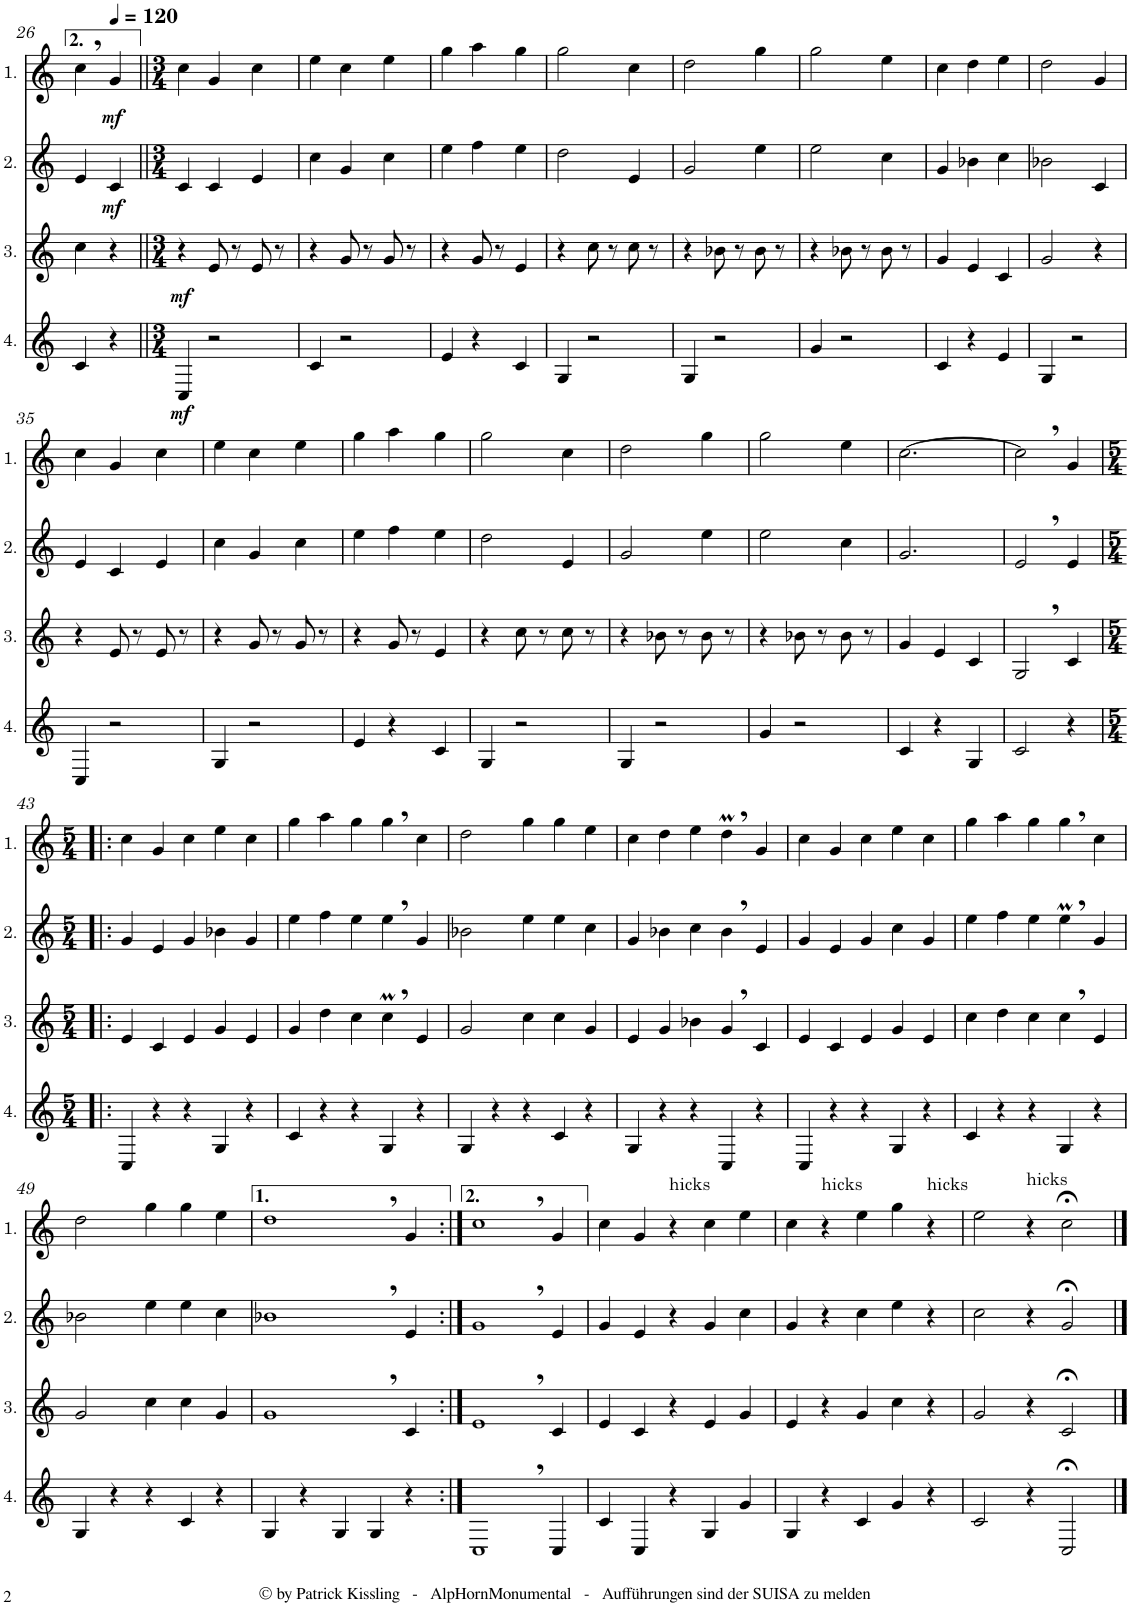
**kern	**dynam	**kern	**dynam	**kern	**dynam	**kern	**dynam
*part4	*part4	*part3	*part3	*part2	*part2	*part1	*part1
*staff4	*staff4	*staff3	*staff3	*staff2	*staff2	*staff1	*staff1
*I"4.	*	*I"3.	*	*I"2.	*	*I"1.	*
!!LO:PB:g=z
*clefG2	*	*clefG2	*	*clefG2	*	*clefG2	*
*Trd4c7	*	*Trd4c7	*	*Trd4c7	*	*Trd4c7	*
*k[]	*	*k[]	*	*k[]	*	*k[]	*
*M2/4	*	*M2/4	*	*M2/4	*	*M2/4	*
=26	=26	=26	=26	=26	=26	=26	=26
4c/	.	4cc\	.	4e/	.	4cc,\	.
*	*	*	*	*	*	*MM120	*
!	!	!	!	!	!LO:DY:b	!	!LO:DY:b
4r	.	4r	.	4c/	mf	4g/	mf
=27||	=27||	=27||	=27||	=27||	=27||	=27||	=27||
*M3/4	*	*M3/4	*	*M3/4	*	*M3/4	*
!	!LO:DY:b	!	!LO:DY:b	!	!	!	!
4C/	mf	4r	mf	4c/	.	4cc\	.
2r	.	8e/	.	4c/	.	4g/	.
.	.	8r	.	.	.	.	.
.	.	8e/	.	4e/	.	4cc\	.
.	.	8r	.	.	.	.	.
=28	=28	=28	=28	=28	=28	=28	=28
4c/	.	4r	.	4cc\	.	4ee\	.
2r	.	8g/	.	4g/	.	4cc\	.
.	.	8r	.	.	.	.	.
.	.	8g/	.	4cc\	.	4ee\	.
.	.	8r	.	.	.	.	.
=29	=29	=29	=29	=29	=29	=29	=29
4e/	.	4r	.	4ee\	.	4gg\	.
4r	.	8g/	.	4ff\	.	4aa\	.
.	.	8r	.	.	.	.	.
4c/	.	4e/	.	4ee\	.	4gg\	.
=30	=30	=30	=30	=30	=30	=30	=30
4G/	.	4r	.	2dd\	.	2gg\	.
2r	.	8cc\	.	.	.	.	.
.	.	8r	.	.	.	.	.
.	.	8cc\	.	4e/	.	4cc\	.
.	.	8r	.	.	.	.	.
=31	=31	=31	=31	=31	=31	=31	=31
4G/	.	4r	.	2g/	.	2dd\	.
2r	.	8b-X\	.	.	.	.	.
.	.	8r	.	.	.	.	.
.	.	8b-\	.	4ee\	.	4gg\	.
.	.	8r	.	.	.	.	.
=32	=32	=32	=32	=32	=32	=32	=32
4g/	.	4r	.	2ee\	.	2gg\	.
2r	.	8b-X\	.	.	.	.	.
.	.	8r	.	.	.	.	.
.	.	8b-\	.	4cc\	.	4ee\	.
.	.	8r	.	.	.	.	.
=33	=33	=33	=33	=33	=33	=33	=33
4c/	.	4g/	.	4g/	.	4cc\	.
4r	.	4e/	.	4b-X\	.	4dd\	.
4e/	.	4c/	.	4cc\	.	4ee\	.
=34	=34	=34	=34	=34	=34	=34	=34
4G/	.	2g/	.	2b-X\	.	2dd\	.
2r	.	.	.	.	.	.	.
.	.	4r	.	4c/	.	4g/	.
!!LO:LB:g=z
=35	=35	=35	=35	=35	=35	=35	=35
4C/	.	4r	.	4e/	.	4cc\	.
2r	.	8e/	.	4c/	.	4g/	.
.	.	8r	.	.	.	.	.
.	.	8e/	.	4e/	.	4cc\	.
.	.	8r	.	.	.	.	.
=36	=36	=36	=36	=36	=36	=36	=36
4G/	.	4r	.	4cc\	.	4ee\	.
2r	.	8g/	.	4g/	.	4cc\	.
.	.	8r	.	.	.	.	.
.	.	8g/	.	4cc\	.	4ee\	.
.	.	8r	.	.	.	.	.
=37	=37	=37	=37	=37	=37	=37	=37
4e/	.	4r	.	4ee\	.	4gg\	.
4r	.	8g/	.	4ff\	.	4aa\	.
.	.	8r	.	.	.	.	.
4c/	.	4e/	.	4ee\	.	4gg\	.
=38	=38	=38	=38	=38	=38	=38	=38
4G/	.	4r	.	2dd\	.	2gg\	.
2r	.	8cc\	.	.	.	.	.
.	.	8r	.	.	.	.	.
.	.	8cc\	.	4e/	.	4cc\	.
.	.	8r	.	.	.	.	.
=39	=39	=39	=39	=39	=39	=39	=39
4G/	.	4r	.	2g/	.	2dd\	.
2r	.	8b-X\	.	.	.	.	.
.	.	8r	.	.	.	.	.
.	.	8b-\	.	4ee\	.	4gg\	.
.	.	8r	.	.	.	.	.
=40	=40	=40	=40	=40	=40	=40	=40
4g/	.	4r	.	2ee\	.	2gg\	.
2r	.	8b-X\	.	.	.	.	.
.	.	8r	.	.	.	.	.
.	.	8b-\	.	4cc\	.	4ee\	.
.	.	8r	.	.	.	.	.
=41	=41	=41	=41	=41	=41	=41	=41
4c/	.	4g/	.	2.g/	.	[2.cc\	.
4r	.	4e/	.	.	.	.	.
4G/	.	4c/	.	.	.	.	.
=42	=42	=42	=42	=42	=42	=42	=42
2c/	.	2G,/	.	2e,/	.	2cc,\]	.
4r	.	4c/	.	4e/	.	4g/	.
!!LO:LB:g=z
=43!|:	=43!|:	=43!|:	=43!|:	=43!|:	=43!|:	=43!|:	=43!|:
*M5/4	*	*M5/4	*	*M5/4	*	*M5/4	*
4C/	.	4e/	.	4g/	.	4cc\	.
4r	.	4c/	.	4e/	.	4g/	.
4r	.	4e/	.	4g/	.	4cc\	.
4G/	.	4g/	.	4b-X\	.	4ee\	.
4r	.	4e/	.	4g/	.	4cc\	.
=44	=44	=44	=44	=44	=44	=44	=44
4c/	.	4g/	.	4ee\	.	4gg\	.
4r	.	4dd\	.	4ff\	.	4aa\	.
4r	.	4cc\	.	4ee\	.	4gg\	.
4G/	.	4ccM,\	.	4ee,\	.	4gg,\	.
4r	.	4e/	.	4g/	.	4cc\	.
=45	=45	=45	=45	=45	=45	=45	=45
4G/	.	2g/	.	2b-X\	.	2dd\	.
4r	.	.	.	.	.	.	.
4r	.	4cc\	.	4ee\	.	4gg\	.
4c/	.	4cc\	.	4ee\	.	4gg\	.
4r	.	4g/	.	4cc\	.	4ee\	.
=46	=46	=46	=46	=46	=46	=46	=46
4G/	.	4e/	.	4g/	.	4cc\	.
4r	.	4g/	.	4b-X\	.	4dd\	.
4r	.	4b-X\	.	4cc\	.	4ee\	.
4C/	.	4g,/	.	4b-,\	.	4ddM,\	.
4r	.	4c/	.	4e/	.	4g/	.
=47	=47	=47	=47	=47	=47	=47	=47
4C/	.	4e/	.	4g/	.	4cc\	.
4r	.	4c/	.	4e/	.	4g/	.
4r	.	4e/	.	4g/	.	4cc\	.
4G/	.	4g/	.	4cc\	.	4ee\	.
4r	.	4e/	.	4g/	.	4cc\	.
=48	=48	=48	=48	=48	=48	=48	=48
4c/	.	4cc\	.	4ee\	.	4gg\	.
4r	.	4dd\	.	4ff\	.	4aa\	.
4r	.	4cc\	.	4ee\	.	4gg\	.
4G/	.	4cc,\	.	4eem,\	.	4gg,\	.
4r	.	4e/	.	4g/	.	4cc\	.
!!LO:LB:g=z
=49	=49	=49	=49	=49	=49	=49	=49
4G/	.	2g/	.	2b-X\	.	2dd\	.
4r	.	.	.	.	.	.	.
4r	.	4cc\	.	4ee\	.	4gg\	.
4c/	.	4cc\	.	4ee\	.	4gg\	.
4r	.	4g/	.	4cc\	.	4ee\	.
=50	=50	=50	=50	=50	=50	=50	=50
4G/	.	1g,	.	1b-X,	.	1dd,	.
4r	.	.	.	.	.	.	.
4G/	.	.	.	.	.	.	.
4G/	.	.	.	.	.	.	.
4r	.	4c/	.	4e/	.	4g/	.
=51:|!	=51:|!	=51:|!	=51:|!	=51:|!	=51:|!	=51:|!	=51:|!
1C,	.	1e,	.	1g,	.	1cc,	.
4C/	.	4c/	.	4e/	.	4g/	.
=52	=52	=52	=52	=52	=52	=52	=52
4c/	.	4e/	.	4g/	.	4cc\	.
4C/	.	4c/	.	4e/	.	4g/	.
!	!	!	!	!	!	!LO:TX:a:t=hicks	!
4r	.	4r	.	4r	.	4r	.
4G/	.	4e/	.	4g/	.	4cc\	.
4g/	.	4g/	.	4cc\	.	4ee\	.
=53	=53	=53	=53	=53	=53	=53	=53
4G/	.	4e/	.	4g/	.	4cc\	.
!	!	!	!	!	!	!LO:TX:a:t=hicks	!
4r	.	4r	.	4r	.	4r	.
4c/	.	4g/	.	4cc\	.	4ee\	.
4g/	.	4cc\	.	4ee\	.	4gg\	.
!	!	!	!	!	!	!LO:TX:a:t=hicks	!
4r	.	4r	.	4r	.	4r	.
=54	=54	=54	=54	=54	=54	=54	=54
2c/	.	2g/	.	2cc\	.	2ee\	.
!	!	!	!	!	!	!LO:TX:a:t=hicks	!
4r	.	4r	.	4r	.	4r	.
2C;</	.	2c;</	.	2g;</	.	2cc;<\	.
==	==	==	==	==	==	==	==
*-	*-	*-	*-	*-	*-	*-	*-
